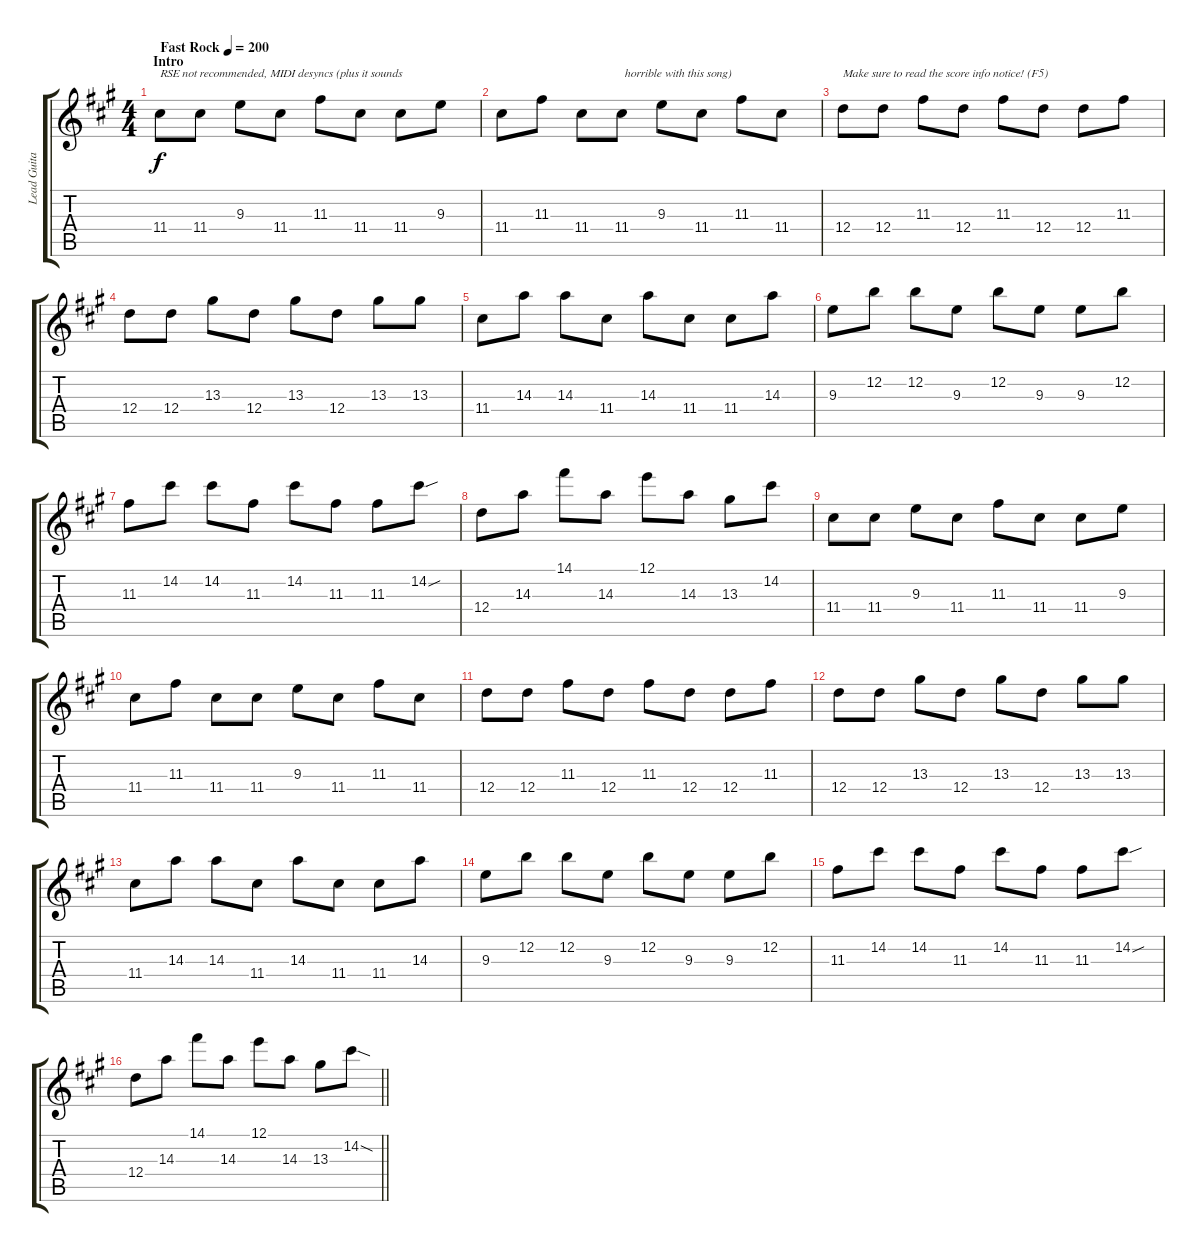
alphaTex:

\track ("Lead Guitar 1" "Lead Guita") {instrument distortionguitar}
\staff {score tabs}
\tuning (E4 B3 G3 D3 A2 D2) {hide}
\ts (4 4)
\section ("" "Intro")
\tempo (200 "Fast Rock")
\clef g2
\ks f#minor
11.4.8{txt "RSE not recommended, MIDI desyncs (plus it sounds " dy f balance 11 instrument distortionguitar} 11.4.8 9.3.8 11.4.8 11.3.8 11.4.8 11.4.8 9.3.8 |
11.4.8 11.3.8 11.4.8 11.4.8{txt " horrible with this song)"} 9.3.8 11.4.8 11.3.8 11.4.8 |
12.4.8{txt "Make sure to read the score info notice! (F5)"} 12.4.8 11.3.8 12.4.8 11.3.8 12.4.8 12.4.8 11.3.8 |
12.4.8 12.4.8 13.3.8 12.4.8 13.3.8 12.4.8 13.3.8 13.3.8 |
11.4.8 14.3.8 14.3.8 11.4.8 14.3.8 11.4.8 11.4.8 14.3.8 |
9.3.8 12.2.8 12.2.8 9.3.8 12.2.8 9.3.8 9.3.8 12.2.8 |
11.3.8 14.2.8 14.2.8 11.3.8 14.2.8 11.3.8 11.3.8 14.2{sou}.8 |
12.4.8 14.3.8 14.1.8 14.3.8 12.1.8 14.3.8 13.3.8 14.2.8 |
11.4.8 11.4.8 9.3.8 11.4.8 11.3.8 11.4.8 11.4.8 9.3.8 |
11.4.8 11.3.8 11.4.8 11.4.8 9.3.8 11.4.8 11.3.8 11.4.8 |
12.4.8 12.4.8 11.3.8 12.4.8 11.3.8 12.4.8 12.4.8 11.3.8 |
12.4.8 12.4.8 13.3.8 12.4.8 13.3.8 12.4.8 13.3.8 13.3.8 |
11.4.8 14.3.8 14.3.8 11.4.8 14.3.8 11.4.8 11.4.8 14.3.8 |
9.3.8 12.2.8 12.2.8 9.3.8 12.2.8 9.3.8 9.3.8 12.2.8 |
11.3.8 14.2.8 14.2.8 11.3.8 14.2.8 11.3.8 11.3.8 14.2{sou}.8 |
\barLineRight lightlight
12.4.8 14.3.8 14.1.8 14.3.8 12.1.8 14.3.8 13.3.8 14.2{sod}.8
